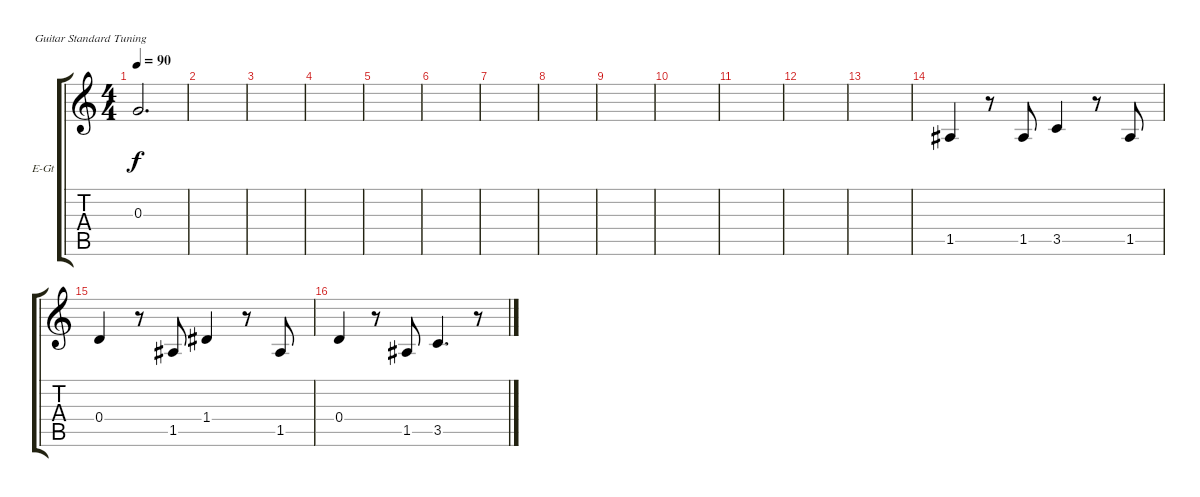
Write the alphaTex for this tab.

\defaultSystemsLayout 4
\bracketExtendMode groupsimilarinstruments
\firstSystemTrackNameOrientation horizontal
\otherSystemsTrackNameOrientation horizontal
\track ("Electric Guitar" "E-Gt") {instrument electricguitarclean}
\staff {score tabs}
\tuning (E4 B3 G3 D3 A2 E2)
\ts (4 4)
\tempo 90
\clef g2
\ks c
0.3.2{d dy f} |
|
|
|
|
|
|
|
|
|
|
|
|
1.5.4 r.8 1.5.8 3.5.4 r.8 1.5.8 |
0.4.4 r.8 1.5.8 1.4.4 r.8 1.5.8 |
0.4.4 r.8 1.5.8 3.5.4{d} r.8
